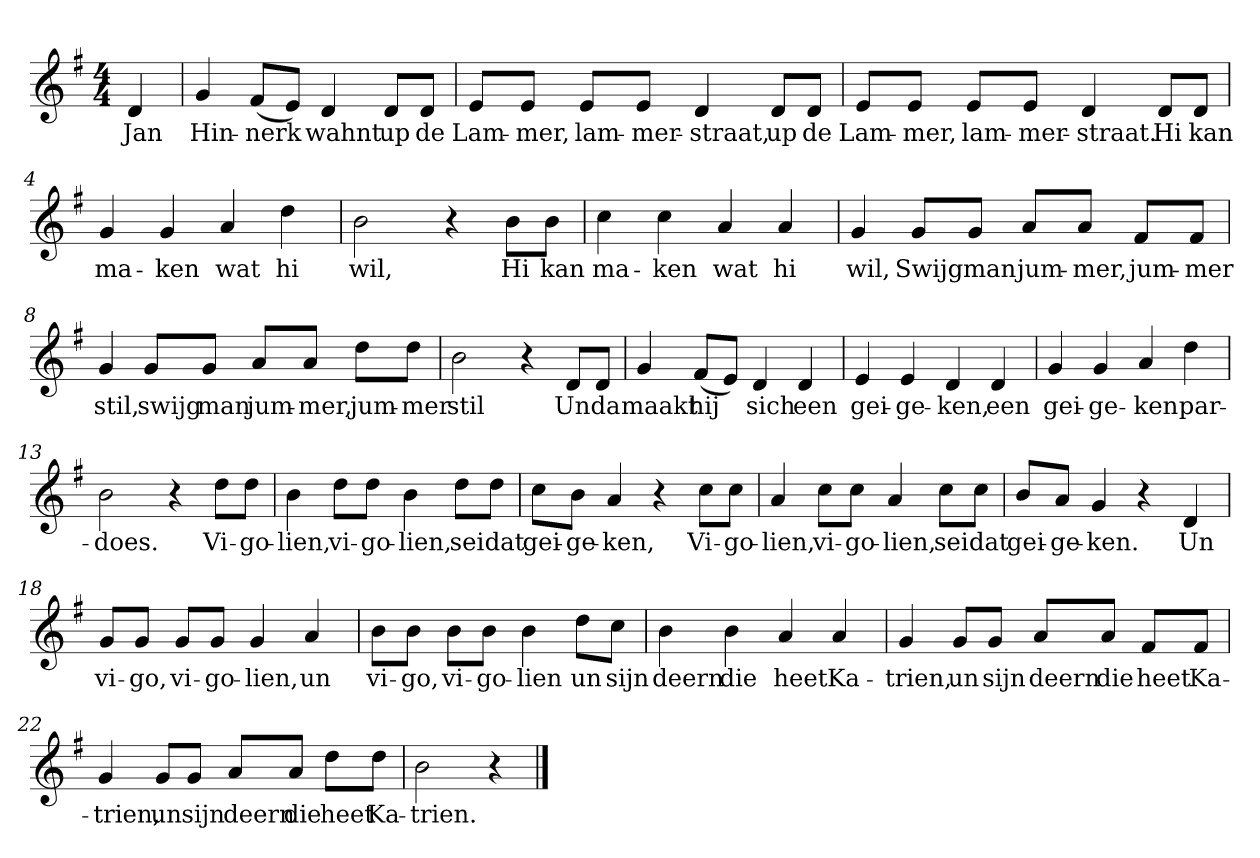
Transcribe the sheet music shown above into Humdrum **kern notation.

**kern	**text
*part1	*part1
*staff1	*staff1
*clefG2	*
*k[f#]	*
*G:	*
*M4/4	*
*MM120	*
=	=
4d	Jan
=1	=1
4g	Hin-
(8f#/L	-nerk
8e/J)	.
4d	wahnt
8d/L	up
8d/J	de
=2	=2
8e/L	Lam-
8e/J	-mer,
8e/L	lam-
8e/J	-mer-
4d	-straat,
8d/L	up
8d/J	de
=3	=3
8e/L	Lam-
8e/J	-mer,
8e/L	lam-
8e/J	-mer-
4d	-straat.
8d/L	Hi
8d/J	kan
=4	=4
4g	ma-
4g	-ken
4a	wat
4dd	hi
=5	=5
2b	wil,
4r	.
8b\L	Hi
8b\J	kan
=6	=6
4cc	ma-
4cc	-ken
4a	wat
4a	hi
=7	=7
4g	wil,
8g/L	Swijg
8g/J	man
8a/L	jum-
8a/J	-mer,
8f#/L	jum-
8f#/J	-mer
=8	=8
4g	stil,
8g/L	swijg
8g/J	man
8a/L	jum-
8a/J	-mer,
8dd\L	jum-
8dd\J	-mer
=9	=9
2b	stil
4r	.
8d/L	Un
8d/J	da
=10	=10
4g	maakt
(8f#/L	hij
8e/J)	.
4d	sich
4d	een
=11	=11
4e	gei-
4e	-ge-
4d	-ken,
4d	een
=12	=12
4g	gei-
4g	-ge-
4a	-ken
4dd	par-
=13	=13
2b	-does.
4r	.
8dd\L	Vi-
8dd\J	-go-
=14	=14
4b	-lien,
8dd\L	vi-
8dd\J	-go-
4b	-lien,
8dd\L	sei
8dd\J	dat
=15	=15
8cc\L	gei-
8b\J	-ge-
4a	-ken,
4r	.
8cc\L	Vi-
8cc\J	-go-
=16	=16
4a	-lien,
8cc\L	vi-
8cc\J	-go-
4a	-lien,
8cc\L	sei
8cc\J	dat
=17	=17
8b/L	gei-
8a/J	-ge-
4g	-ken.
4r	.
4d	Un
=18	=18
8g/L	vi-
8g/J	-go,
8g/L	vi-
8g/J	-go-
4g	-lien,
4a	un
=19	=19
8b\L	vi-
8b\J	-go,
8b\L	vi-
8b\J	-go-
4b	-lien
8dd\L	un
8cc\J	sijn
=20	=20
4b	deern
4b	die
4a	heet
4a	Ka-
=21	=21
4g	-trien,
8g/L	un
8g/J	sijn
8a/L	deern
8a/J	die
8f#/L	heet
8f#/J	Ka-
=22	=22
4g	-trien,
8g/L	un
8g/J	sijn
8a/L	deern
8a/J	die
8dd\L	heet
8dd\J	Ka-
=23	=23
2b	-trien.
4r	.
==	==
*-	*-
